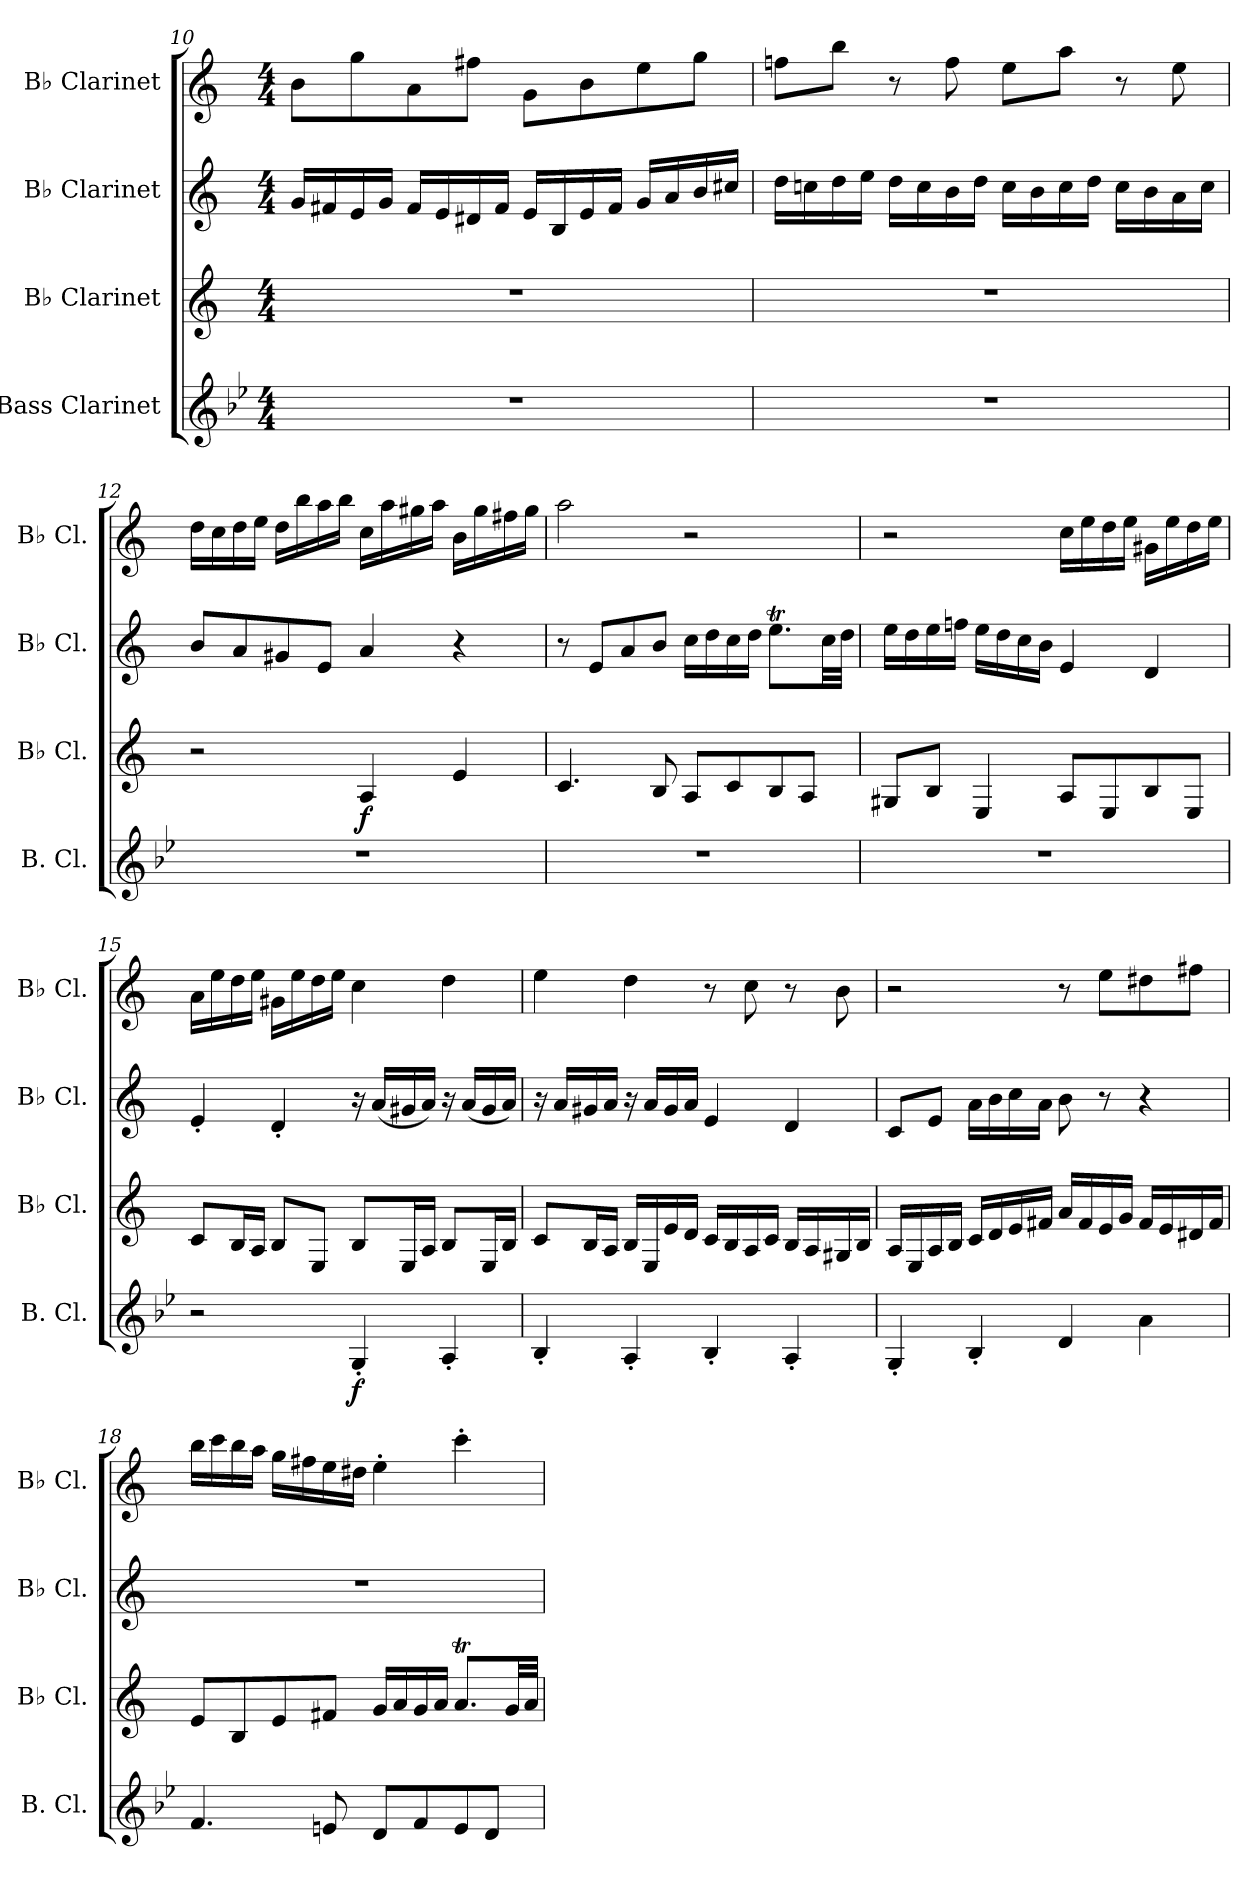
**kern	**dynam	**kern	**dynam	**kern	**kern
*part4	*part4	*part3	*part3	*part2	*part1
*staff4	*staff4	*staff3	*staff3	*staff2	*staff1
*I"Bass Clarinet	*	*I"B♭ Clarinet	*	*I"B♭ Clarinet	*I"B♭ Clarinet
*I'B. Cl.	*	*I'B♭ Cl.	*	*I'B♭ Cl.	*I'B♭ Cl.
*clefG2	*	*clefG2	*	*clefG2	*clefG2
*ITrd8c14	*	*ITrd1c2	*	*ITrd1c2	*ITrd1c2
*k[b-e-]	*	*k[b-e-]	*	*k[b-e-]	*k[b-e-]
*M4/4	*	*M4/4	*	*M4/4	*M4/4
=10	=10	=10	=10	=10	=10
1r	.	1r	.	16f/LL	8a\L
.	.	.	.	16en/	.
.	.	.	.	16d/	8ff\
.	.	.	.	16f/JJ	.
.	.	.	.	16e/LL	8g\
.	.	.	.	16d/	.
.	.	.	.	16c#X/	8een\J
.	.	.	.	16e/JJ	.
.	.	.	.	16d/LL	8f\L
.	.	.	.	16A/	.
.	.	.	.	16d/	8a\
.	.	.	.	16e/JJ	.
.	.	.	.	16f/LL	8dd\
.	.	.	.	16g/	.
.	.	.	.	16a/	8ff\J
.	.	.	.	16bn/JJ	.
!!LO:PB:g=z
=11	=11	=11	=11	=11	=11
1r	.	1r	.	16cc\LL	8ee-X\L
.	.	.	.	16b-X\	.
.	.	.	.	16cc\	8aa\J
.	.	.	.	16dd\JJ	.
.	.	.	.	16cc\LL	8r
.	.	.	.	16b-\	.
.	.	.	.	16a\	8ee-\
.	.	.	.	16cc\JJ	.
.	.	.	.	16b-\LL	8dd\L
.	.	.	.	16a\	.
.	.	.	.	16b-\	8gg\J
.	.	.	.	16cc\JJ	.
.	.	.	.	16b-\LL	8r
.	.	.	.	16a\	.
.	.	.	.	16g\	8dd\
.	.	.	.	16b-\JJ	.
=12	=12	=12	=12	=12	=12
1r	.	2r	.	8a/L	16cc\LL
.	.	.	.	.	16b-\
.	.	.	.	8g/	16cc\
.	.	.	.	.	16dd\JJ
.	.	.	.	8f#X/	16cc\LL
.	.	.	.	.	16aa\
.	.	.	.	8d/J	16gg\
.	.	.	.	.	16aa\JJ
!	!	!	!LO:DY:b	!	!
.	.	4G/	f	4g/	16b-\LL
.	.	.	.	.	16gg\
.	.	.	.	.	16ff#X\
.	.	.	.	.	16gg\JJ
.	.	4d/	.	4r	16a\LL
.	.	.	.	.	16ff#\
.	.	.	.	.	16een\
.	.	.	.	.	16ff#\JJ
=13	=13	=13	=13	=13	=13
1r	.	4.B-/	.	8r	2gg\
.	.	.	.	8d/L	.
.	.	.	.	8g/	.
.	.	8A/	.	8a/J	.
.	.	8G/L	.	16b-\LL	2r
.	.	.	.	16cc\	.
.	.	8B-/	.	16b-\	.
.	.	.	.	16cc\JJ	.
.	.	8A/	.	8.ddt\L	.
.	.	8G/J	.	.	.
.	.	.	.	32b-\LL	.
.	.	.	.	32cc\JJJ	.
!!LO:LB:g=z
=14	=14	=14	=14	=14	=14
1r	.	8F#X/L	.	16dd\LL	2r
.	.	.	.	16cc\	.
.	.	8A/J	.	16dd\	.
.	.	.	.	16ee-X\JJ	.
.	.	4D/	.	16dd\LL	.
.	.	.	.	16cc\	.
.	.	.	.	16b-\	.
.	.	.	.	16a\JJ	.
.	.	8G/L	.	4d/	16b-\LL
.	.	.	.	.	16dd\
.	.	8D/	.	.	16cc\
.	.	.	.	.	16dd\JJ
.	.	8A/	.	4c/	16f#X\LL
.	.	.	.	.	16dd\
.	.	8D/J	.	.	16cc\
.	.	.	.	.	16dd\JJ
=15	=15	=15	=15	=15	=15
2r	.	8B-/L	.	4d'/	16g\LL
.	.	.	.	.	16dd\
.	.	16A/L	.	.	16cc\
.	.	16G/JJ	.	.	16dd\JJ
.	.	8A/L	.	4c'/	16f#X\LL
.	.	.	.	.	16dd\
.	.	8D/J	.	.	16cc\
.	.	.	.	.	16dd\JJ
!	!LO:DY:b	!	!	!	!
4GG'/	f	8A/L	.	16r	4b-\
.	.	.	.	(16g/LL	.
.	.	16D/L	.	16f#X/	.
.	.	16G/JJ	.	16g/JJ)	.
4AA'/	.	8A/L	.	16r	4cc\
.	.	.	.	(16g/LL	.
.	.	16D/L	.	16f#/	.
.	.	16A/JJ	.	16g/JJ)	.
!!LO:LB:g=z
=16	=16	=16	=16	=16	=16
4BB-'/	.	8B-/L	.	16r	4dd\
.	.	.	.	16g/LL	.
.	.	16A/L	.	16f#X/	.
.	.	16G/JJ	.	16g/JJ	.
4AA'/	.	16A/LL	.	16r	4cc\
.	.	16D/	.	16g/LL	.
.	.	16d/	.	16f#/	.
.	.	16c/JJ	.	16g/JJ	.
4BB-'/	.	16B-/LL	.	4d/	8r
.	.	16A/	.	.	.
.	.	16G/	.	.	8b-\
.	.	16B-/JJ	.	.	.
4AA'/	.	16A/LL	.	4c/	8r
.	.	16G/	.	.	.
.	.	16F#X/	.	.	8a\
.	.	16A/JJ	.	.	.
=17	=17	=17	=17	=17	=17
4GG'/	.	16G/LL	.	8B-/L	2r
.	.	16D/	.	.	.
.	.	16G/	.	8d/J	.
.	.	16A/JJ	.	.	.
4BB-'/	.	16B-/LL	.	16g\LL	.
.	.	16c/	.	16a\	.
.	.	16d/	.	16b-\	.
.	.	16en/JJ	.	16g\JJ	.
4D/	.	16g/LL	.	8a\	8r
.	.	16e/	.	.	.
.	.	16d/	.	8r	8dd\L
.	.	16f/JJ	.	.	.
4A\	.	16e/LL	.	4r	8cc#X\
.	.	16d/	.	.	.
.	.	16c#X/	.	.	8een\J
.	.	16e/JJ	.	.	.
!!LO:PB:g=z
=18	=18	=18	=18	=18	=18
4.F/	.	8d/L	.	1r	16aa\LL
.	.	.	.	.	16bb-\
.	.	8A/	.	.	16aa\
.	.	.	.	.	16gg\JJ
.	.	8d/	.	.	16ff\LL
.	.	.	.	.	16een\
8En/	.	8en/J	.	.	16dd\
.	.	.	.	.	16cc#X\JJ
8D/L	.	16f/LL	.	.	4dd'\
.	.	16g/	.	.	.
8F/	.	16f/	.	.	.
.	.	16g/JJ	.	.	.
8E/	.	8.gT/L	.	.	4bb-'\
8D/J	.	.	.	.	.
.	.	32f/LL	.	.	.
.	.	32g/JJJ	.	.	.
=	=	=	=	=	=
*-	*-	*-	*-	*-	*-
